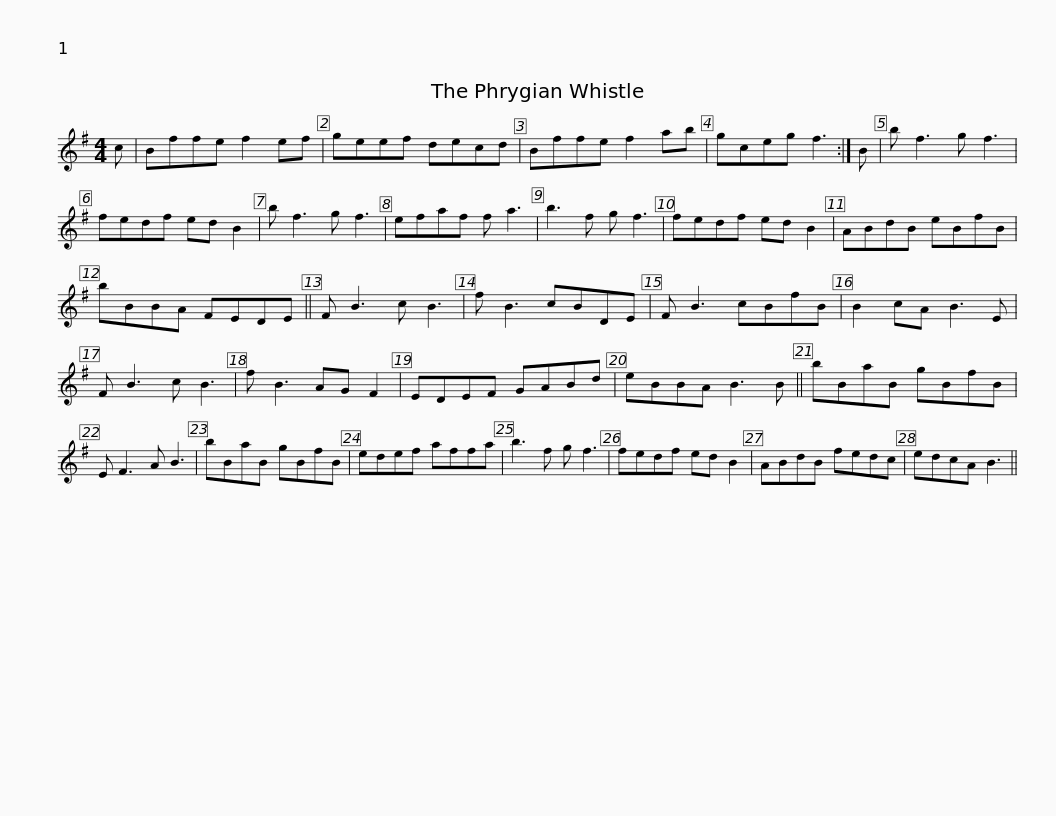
X:1
L:1/8
M:4/4
I:linebreak $
K:G
V:1 treble
V:1
 c | Bffe f2 ef | geef decd | Bffe f2 ab | gceg f3 :| %5
 B | b f3 g f3 | fedf ed B2 |$ b f3 g f3 | efaf f a3 | %10
 b3 f g f3 | fedf ed B2 | ABdB eBfB | bBBA FEDE ||$ F B3 c B3 | %15
 f B3 cBDE | F B3 cBfB | B2 cA B3 E | F B3 c B3 | f B3 AG F2 | %20
 EDEF GABd |$ eBBA B3 B || bBaB gBfB | E F3 A B3 | bBaB gBfB | %25
 edef affa | b3 f g f3 |$ fedf ed B2 | ABdB fedc | edcA B3 || %30
